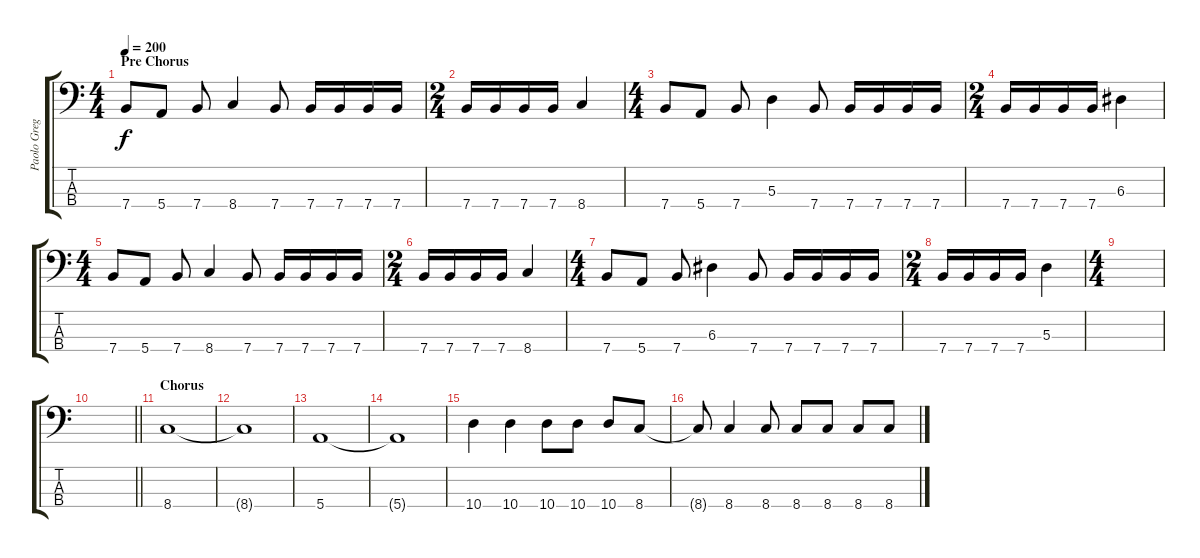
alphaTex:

\track ("Paolo Gregoletto" "Paolo Greg") {instrument electricbassfinger}
\staff {score tabs}
\tuning (G2 D2 A1 E1) {hide}
\ts (4 4)
\section ("" "Pre Chorus")
\tempo 200
\clef f4
\ks c
7.4.8{dy f} 5.4.8 7.4.8 8.4.4 7.4.8 7.4.16 7.4.16 7.4.16 7.4.16 |
\ts (2 4)
7.4.16 7.4.16 7.4.16 7.4.16 8.4.4 |
\ts (4 4)
7.4.8 5.4.8 7.4.8 5.3.4 7.4.8 7.4.16 7.4.16 7.4.16 7.4.16 |
\ts (2 4)
7.4.16 7.4.16 7.4.16 7.4.16 6.3.4 |
\ts (4 4)
7.4.8 5.4.8 7.4.8 8.4.4 7.4.8 7.4.16 7.4.16 7.4.16 7.4.16 |
\ts (2 4)
7.4.16 7.4.16 7.4.16 7.4.16 8.4.4 |
\ts (4 4)
7.4.8 5.4.8 7.4.8 6.3.4 7.4.8 7.4.16 7.4.16 7.4.16 7.4.16 |
\ts (2 4)
7.4.16 7.4.16 7.4.16 7.4.16 5.3.4 |
\ts (4 4)
|
\barLineRight lightlight
|
\section ("" "Chorus")
8.4.1 |
8.4{t}.1 |
5.4.1 |
5.4{t}.1 |
10.4.4 10.4.4 10.4.8 10.4.8 10.4.8 8.4.8 |
8.4{t}.8 8.4.4 8.4.8 8.4.8 8.4.8 8.4.8 8.4.8
